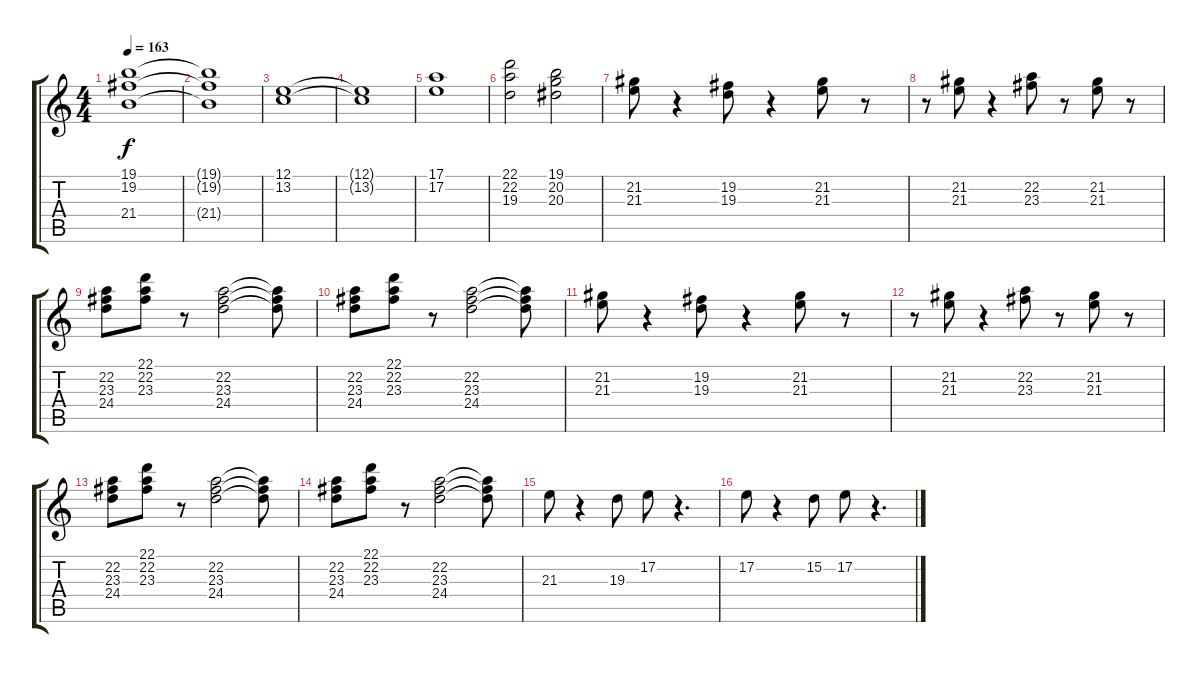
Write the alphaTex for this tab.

\track "" {instrument stringensemble1}
\staff {score tabs}
\tuning (E4 B3 G3 D3 A2 E2) {hide}
\ts (4 4)
\tempo 163
\clef g2
\ks c
(19.1 19.2 21.4).1{dy f} |
(19.1{t} 19.2{t} 21.4{t}).1 |
(12.1 13.2).1 |
(12.1{t} 13.2{t}).1 |
(17.1 17.2).1 |
(22.1 22.2 19.3).2 (19.1 20.2 20.3).2 |
(21.2 21.3).8 r.4 (19.2 19.3).8 r.4 (21.2 21.3).8 r.8 |
r.8 (21.2 21.3).8 r.4 (22.2 23.3).8 r.8 (21.2 21.3).8 r.8 |
(22.2 23.3 24.4).8 (22.1 22.2 23.3).8 r.8 (22.2 23.3 24.4).2 (22.2{t} 23.3{t} 24.4{t}).8 |
(22.2 23.3 24.4).8 (22.1 22.2 23.3).8 r.8 (22.2 23.3 24.4).2 (22.2{t} 23.3{t} 24.4{t}).8 |
(21.2 21.3).8 r.4 (19.2 19.3).8 r.4 (21.2 21.3).8 r.8 |
r.8 (21.2 21.3).8 r.4 (22.2 23.3).8 r.8 (21.2 21.3).8 r.8 |
(22.2 23.3 24.4).8 (22.1 22.2 23.3).8 r.8 (22.2 23.3 24.4).2 (22.2{t} 23.3{t} 24.4{t}).8 |
(22.2 23.3 24.4).8 (22.1 22.2 23.3).8 r.8 (22.2 23.3 24.4).2 (22.2{t} 23.3{t} 24.4{t}).8 |
21.3.8 r.4 19.3.8 17.2.8 r.4{d} |
17.2.8 r.4 15.2.8 17.2.8 r.4{d}
